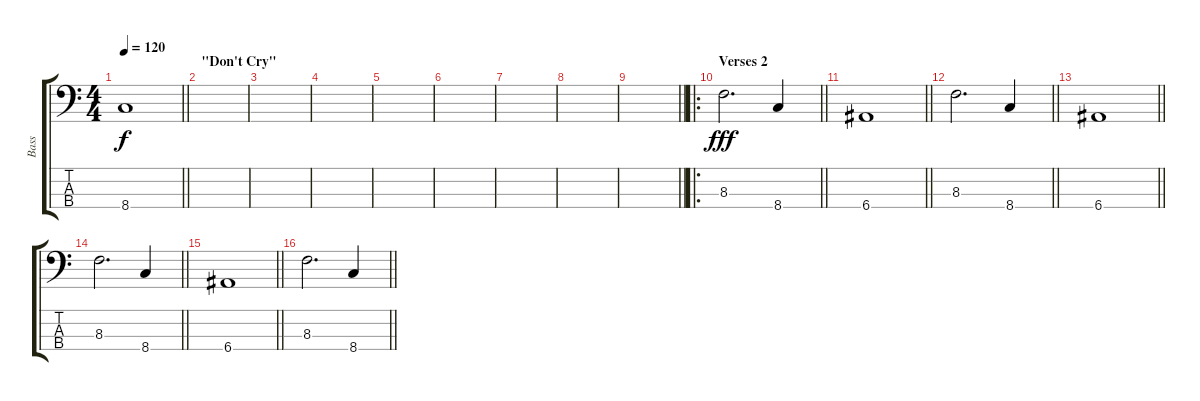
\track ("Bass" "Bass") {instrument electricbassfinger}
\staff {score tabs}
\tuning (G2 D2 A1 E1) {hide}
\ts (4 4)
\tempo 120
\clef f4
\barLineRight lightlight
\ks c
8.4{t}.1{dy f volume 0} |
\section ("" "\"Don't Cry\"")
|
|
|
|
|
|
|
\barLineRight lightlight
|
\ro
\section ("" "Verses 2")
\barLineRight lightlight
8.3.2{d dy fff} 8.4.4 |
\barLineRight lightlight
6.4.1 |
\barLineRight lightlight
8.3.2{d} 8.4.4 |
\barLineRight lightlight
6.4.1 |
\barLineRight lightlight
8.3.2{d} 8.4.4 |
\barLineRight lightlight
6.4.1 |
\barLineRight lightlight
8.3.2{d} 8.4.4
